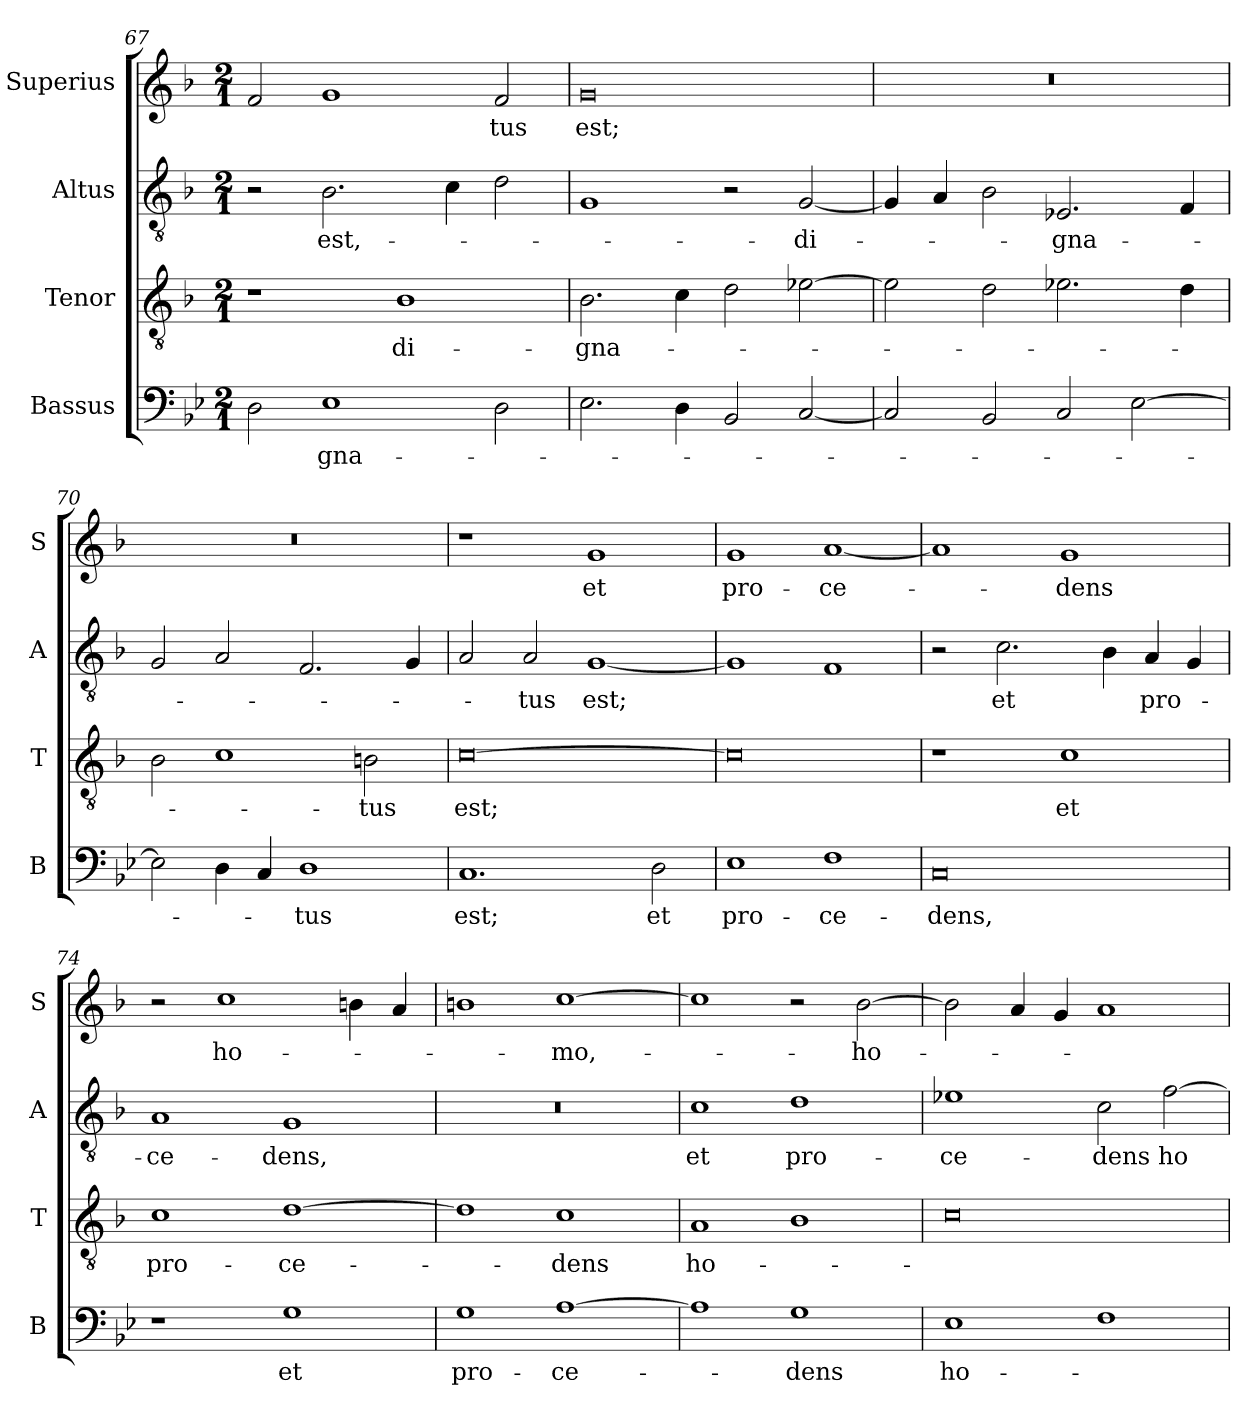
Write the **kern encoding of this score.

**kern	**text	**kern	**text	**kern	**text	**kern	**text
*part4	*part4	*part3	*part3	*part2	*part2	*part1	*part1
*staff4	*staff4	*staff3	*staff3	*staff2	*staff2	*staff1	*staff1
*I"Bassus	*	*I"Tenor	*	*I"Altus	*	*I"Superius	*
*I'B	*	*I'T	*	*I'A	*	*I'S	*
*clefF4	*	*clefGv2	*	*clefGv2	*	*clefG2	*
*k[b-e-]	*	*k[b-]	*	*k[b-]	*	*k[b-]	*
*M2/1	*	*M2/1	*	*M2/1	*	*M2/1	*
=67	=67	=67	=67	=67	=67	=67	=67
2D	.	1r	.	2r	.	2f	.
1E-	-gna-	.	.	2.B-	est,-	1g	.
.	.	1B-	di-	.	.	.	.
.	.	.	.	4c	.	.	.
2D	.	.	.	2d	.	2f	-tus
=68	=68	=68	=68	=68	=68	=68	=68
2.E-	.	2.B-	-gna-	1G	.	0g	est;
4D	.	4c	.	.	.	.	.
2BB-	.	2d	.	2r	.	.	.
[2C	.	[2e-X	.	[2G	-di-	.	.
=69	=69	=69	=69	=69	=69	=69	=69
2C]	.	2e-]	.	4G]	.	0r	.
.	.	.	.	4A	.	.	.
2BB-	.	2d	.	2B-	.	.	.
2C	.	2.e-X	.	2.E-X	-gna-	.	.
[2E-	.	.	.	.	.	.	.
.	.	4d	.	4F	.	.	.
=70	=70	=70	=70	=70	=70	=70	=70
2E-]	.	2B-	.	2G	.	0r	.
4D	.	1c	.	2A	.	.	.
4C	.	.	.	.	.	.	.
1D	-tus	.	.	2.F	.	.	.
.	.	2Bn	-tus	.	.	.	.
.	.	.	.	4G	.	.	.
=71	=71	=71	=71	=71	=71	=71	=71
1.C	est;	[0c	est;	2A	.	1r	.
.	.	.	.	2A	-tus	.	.
.	.	.	.	[1G	est;	1g	et
2D	et	.	.	.	.	.	.
=72	=72	=72	=72	=72	=72	=72	=72
1E-	pro-	0c]	.	1G]	.	1g	pro-
1F	-ce-	.	.	1F	.	[1a	-ce-
=73	=73	=73	=73	=73	=73	=73	=73
0C	-dens,	1r	.	2r	.	1a]	.
.	.	.	.	2.c	et	.	.
.	.	1c	et	.	.	1g	-dens
.	.	.	.	4B-	.	.	.
.	.	.	.	4A	pro-	.	.
.	.	.	.	4G	.	.	.
=74	=74	=74	=74	=74	=74	=74	=74
1r	.	1c	pro-	1A	-ce-	2r	.
.	.	.	.	.	.	1cc	ho-
1G	et	[1d	-ce-	1G	-dens,	.	.
.	.	.	.	.	.	4bn	.
.	.	.	.	.	.	4a	.
=75	=75	=75	=75	=75	=75	=75	=75
1G	pro-	1d]	.	0r	.	1bn	.
[1A	-ce-	1c	-dens	.	.	[1cc	-mo,-
=76	=76	=76	=76	=76	=76	=76	=76
1A]	.	1A	ho-	1c	et	1cc]	.
1G	-dens	1B-	.	1d	pro-	2r	.
.	.	.	.	.	.	[2b-	-ho-
=77	=77	=77	=77	=77	=77	=77	=77
1E-	ho-	0c	.	1e-X	-ce-	2b-]	.
.	.	.	.	.	.	4a	.
.	.	.	.	.	.	4g	.
1F	.	.	.	2c	-dens	1a	.
.	.	.	.	[2f	ho-	.	.
=	=	=	=	=	=	=	=
*-	*-	*-	*-	*-	*-	*-	*-
